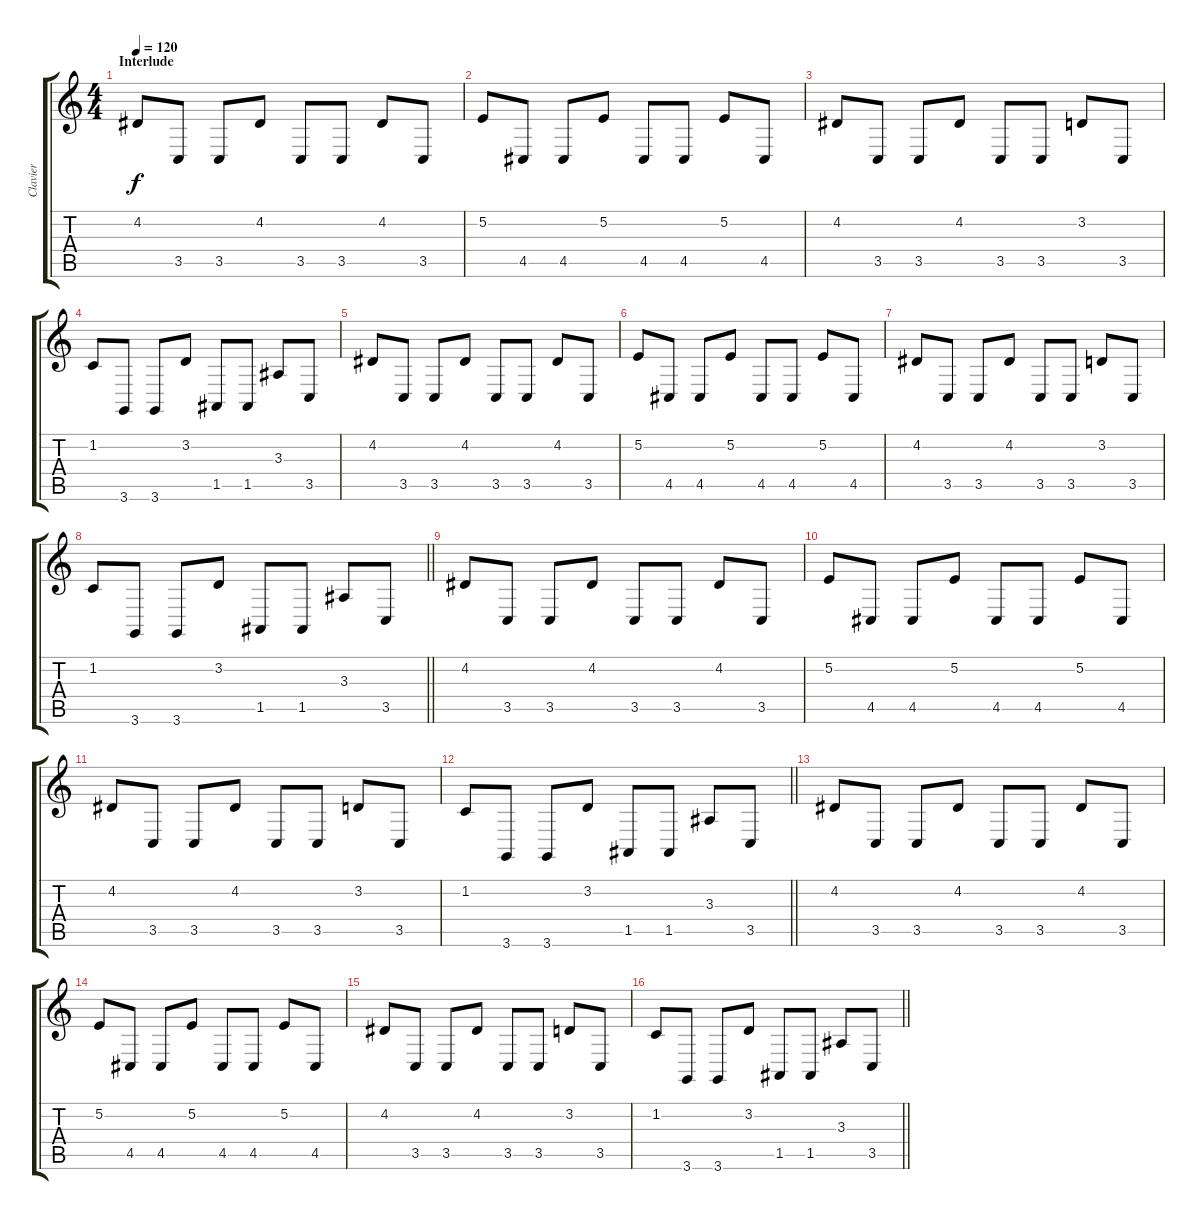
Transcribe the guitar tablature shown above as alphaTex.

\track ("Clavier" "Clavier") {instrument acousticgrandpiano}
\staff {score tabs}
\tuning (E4 B3 G3 D3 A2 E2) {hide}
\ts (4 4)
\section ("" "Interlude")
\tempo 120
\clef g2
\ks c
4.2.8{dy f} 3.5.8 3.5.8 4.2.8 3.5.8 3.5.8 4.2.8 3.5.8 |
5.2.8 4.5.8 4.5.8 5.2.8 4.5.8 4.5.8 5.2.8 4.5.8 |
4.2.8 3.5.8 3.5.8 4.2.8 3.5.8 3.5.8 3.2.8 3.5.8 |
1.2.8 3.6.8 3.6.8 3.2.8 1.5.8 1.5.8 3.3.8 3.5.8 |
4.2.8 3.5.8 3.5.8 4.2.8 3.5.8 3.5.8 4.2.8 3.5.8 |
5.2.8 4.5.8 4.5.8 5.2.8 4.5.8 4.5.8 5.2.8 4.5.8 |
4.2.8 3.5.8 3.5.8 4.2.8 3.5.8 3.5.8 3.2.8 3.5.8 |
\barLineRight lightlight
1.2.8 3.6.8 3.6.8 3.2.8 1.5.8 1.5.8 3.3.8 3.5.8 |
4.2.8 3.5.8 3.5.8 4.2.8 3.5.8 3.5.8 4.2.8 3.5.8 |
5.2.8 4.5.8 4.5.8 5.2.8 4.5.8 4.5.8 5.2.8 4.5.8 |
4.2.8 3.5.8 3.5.8 4.2.8 3.5.8 3.5.8 3.2.8 3.5.8 |
\barLineRight lightlight
1.2.8 3.6.8 3.6.8 3.2.8 1.5.8 1.5.8 3.3.8 3.5.8 |
4.2.8 3.5.8 3.5.8 4.2.8 3.5.8 3.5.8 4.2.8 3.5.8 |
5.2.8 4.5.8 4.5.8 5.2.8 4.5.8 4.5.8 5.2.8 4.5.8 |
4.2.8 3.5.8 3.5.8 4.2.8 3.5.8 3.5.8 3.2.8 3.5.8 |
\barLineRight lightlight
1.2.8 3.6.8 3.6.8 3.2.8 1.5.8 1.5.8 3.3.8 3.5.8
